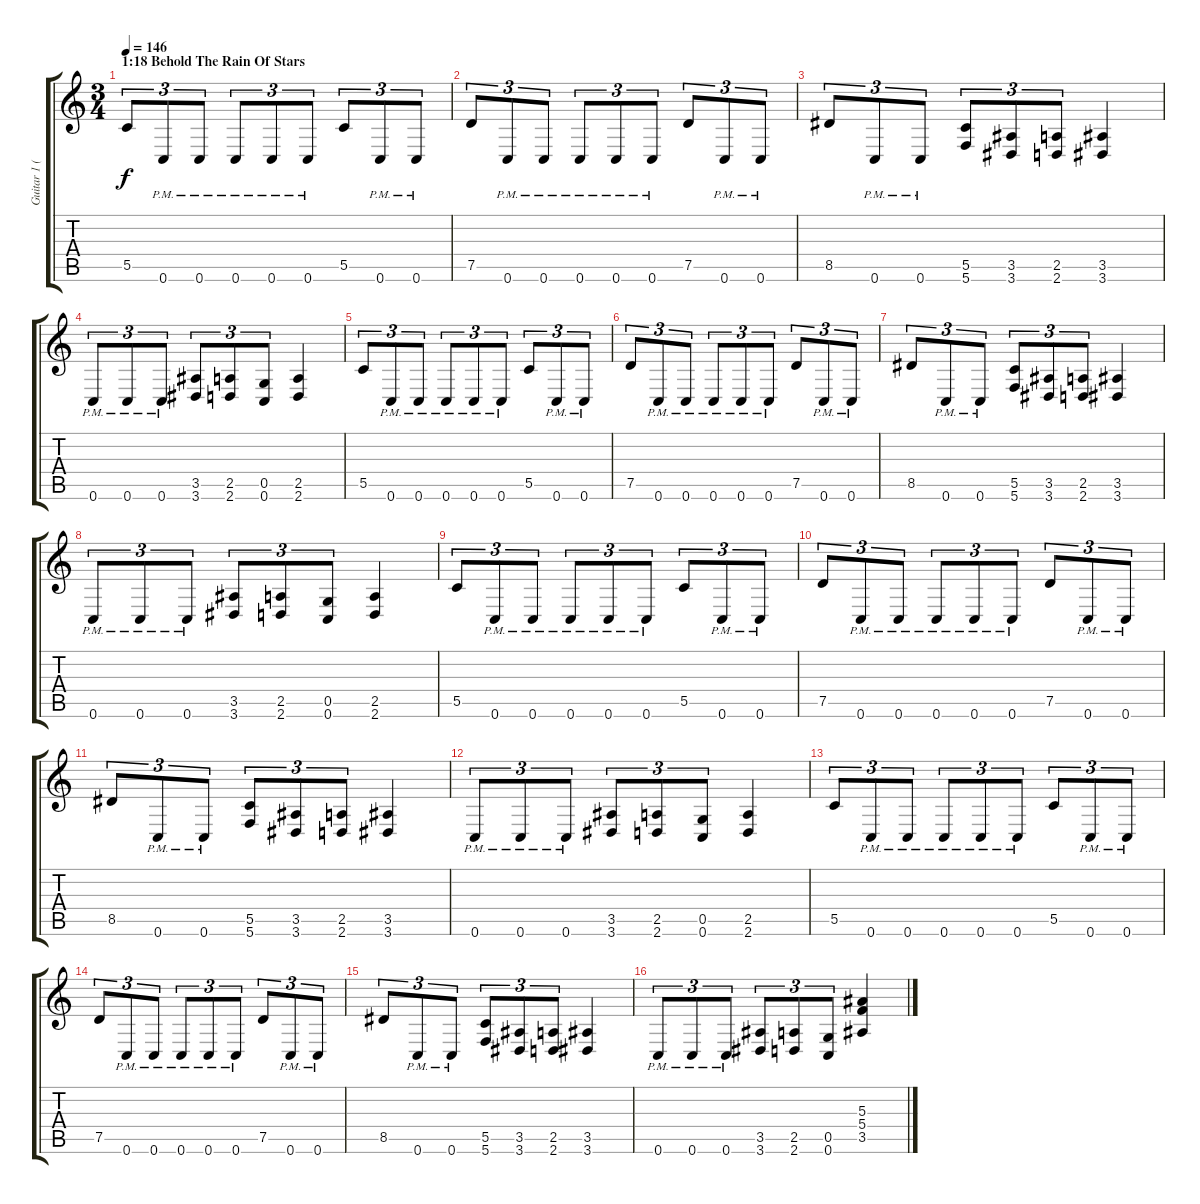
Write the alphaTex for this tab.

\track ("Guitar 1 (Teemu)" "Guitar 1 (") {instrument distortionguitar}
\staff {score tabs}
\tuning (D4 A3 F3 C3 G2 C2) {hide}
\ts (3 4)
\section ("" "1:18 Behold The Rain Of Stars")
\tempo 146
\clef g2
\ks c
5.5.8{tu (3 2) dy f} 0.6{pm}.8{tu (3 2)} 0.6{pm}.8{tu (3 2)} 0.6{pm}.8{tu (3 2)} 0.6{pm}.8{tu (3 2)} 0.6{pm}.8{tu (3 2)} 5.5.8{tu (3 2)} 0.6{pm}.8{tu (3 2)} 0.6{pm}.8{tu (3 2)} |
7.5.8{tu (3 2)} 0.6{pm}.8{tu (3 2)} 0.6{pm}.8{tu (3 2)} 0.6{pm}.8{tu (3 2)} 0.6{pm}.8{tu (3 2)} 0.6{pm}.8{tu (3 2)} 7.5.8{tu (3 2)} 0.6{pm}.8{tu (3 2)} 0.6{pm}.8{tu (3 2)} |
8.5.8{tu (3 2)} 0.6{pm}.8{tu (3 2)} 0.6{pm}.8{tu (3 2)} (5.5 5.6).8{tu (3 2)} (3.5 3.6).8{tu (3 2)} (2.5 2.6).8{tu (3 2)} (3.5 3.6).4 |
0.6{pm}.8{tu (3 2)} 0.6{pm}.8{tu (3 2)} 0.6{pm}.8{tu (3 2)} (3.5 3.6).8{tu (3 2)} (2.5 2.6).8{tu (3 2)} (0.5 0.6).8{tu (3 2)} (2.5 2.6).4 |
5.5.8{tu (3 2)} 0.6{pm}.8{tu (3 2)} 0.6{pm}.8{tu (3 2)} 0.6{pm}.8{tu (3 2)} 0.6{pm}.8{tu (3 2)} 0.6{pm}.8{tu (3 2)} 5.5.8{tu (3 2)} 0.6{pm}.8{tu (3 2)} 0.6{pm}.8{tu (3 2)} |
7.5.8{tu (3 2)} 0.6{pm}.8{tu (3 2)} 0.6{pm}.8{tu (3 2)} 0.6{pm}.8{tu (3 2)} 0.6{pm}.8{tu (3 2)} 0.6{pm}.8{tu (3 2)} 7.5.8{tu (3 2)} 0.6{pm}.8{tu (3 2)} 0.6{pm}.8{tu (3 2)} |
8.5.8{tu (3 2)} 0.6{pm}.8{tu (3 2)} 0.6{pm}.8{tu (3 2)} (5.5 5.6).8{tu (3 2)} (3.5 3.6).8{tu (3 2)} (2.5 2.6).8{tu (3 2)} (3.5 3.6).4 |
0.6{pm}.8{tu (3 2)} 0.6{pm}.8{tu (3 2)} 0.6{pm}.8{tu (3 2)} (3.5 3.6).8{tu (3 2)} (2.5 2.6).8{tu (3 2)} (0.5 0.6).8{tu (3 2)} (2.5 2.6).4 |
5.5.8{tu (3 2)} 0.6{pm}.8{tu (3 2)} 0.6{pm}.8{tu (3 2)} 0.6{pm}.8{tu (3 2)} 0.6{pm}.8{tu (3 2)} 0.6{pm}.8{tu (3 2)} 5.5.8{tu (3 2)} 0.6{pm}.8{tu (3 2)} 0.6{pm}.8{tu (3 2)} |
7.5.8{tu (3 2)} 0.6{pm}.8{tu (3 2)} 0.6{pm}.8{tu (3 2)} 0.6{pm}.8{tu (3 2)} 0.6{pm}.8{tu (3 2)} 0.6{pm}.8{tu (3 2)} 7.5.8{tu (3 2)} 0.6{pm}.8{tu (3 2)} 0.6{pm}.8{tu (3 2)} |
8.5.8{tu (3 2)} 0.6{pm}.8{tu (3 2)} 0.6{pm}.8{tu (3 2)} (5.5 5.6).8{tu (3 2)} (3.5 3.6).8{tu (3 2)} (2.5 2.6).8{tu (3 2)} (3.5 3.6).4 |
0.6{pm}.8{tu (3 2)} 0.6{pm}.8{tu (3 2)} 0.6{pm}.8{tu (3 2)} (3.5 3.6).8{tu (3 2)} (2.5 2.6).8{tu (3 2)} (0.5 0.6).8{tu (3 2)} (2.5 2.6).4 |
5.5.8{tu (3 2)} 0.6{pm}.8{tu (3 2)} 0.6{pm}.8{tu (3 2)} 0.6{pm}.8{tu (3 2)} 0.6{pm}.8{tu (3 2)} 0.6{pm}.8{tu (3 2)} 5.5.8{tu (3 2)} 0.6{pm}.8{tu (3 2)} 0.6{pm}.8{tu (3 2)} |
7.5.8{tu (3 2)} 0.6{pm}.8{tu (3 2)} 0.6{pm}.8{tu (3 2)} 0.6{pm}.8{tu (3 2)} 0.6{pm}.8{tu (3 2)} 0.6{pm}.8{tu (3 2)} 7.5.8{tu (3 2)} 0.6{pm}.8{tu (3 2)} 0.6{pm}.8{tu (3 2)} |
8.5.8{tu (3 2)} 0.6{pm}.8{tu (3 2)} 0.6{pm}.8{tu (3 2)} (5.5 5.6).8{tu (3 2)} (3.5 3.6).8{tu (3 2)} (2.5 2.6).8{tu (3 2)} (3.5 3.6).4 |
0.6{pm}.8{tu (3 2)} 0.6{pm}.8{tu (3 2)} 0.6{pm}.8{tu (3 2)} (3.5 3.6).8{tu (3 2)} (2.5 2.6).8{tu (3 2)} (0.5 0.6).8{tu (3 2)} (5.3 5.4 3.5).4
